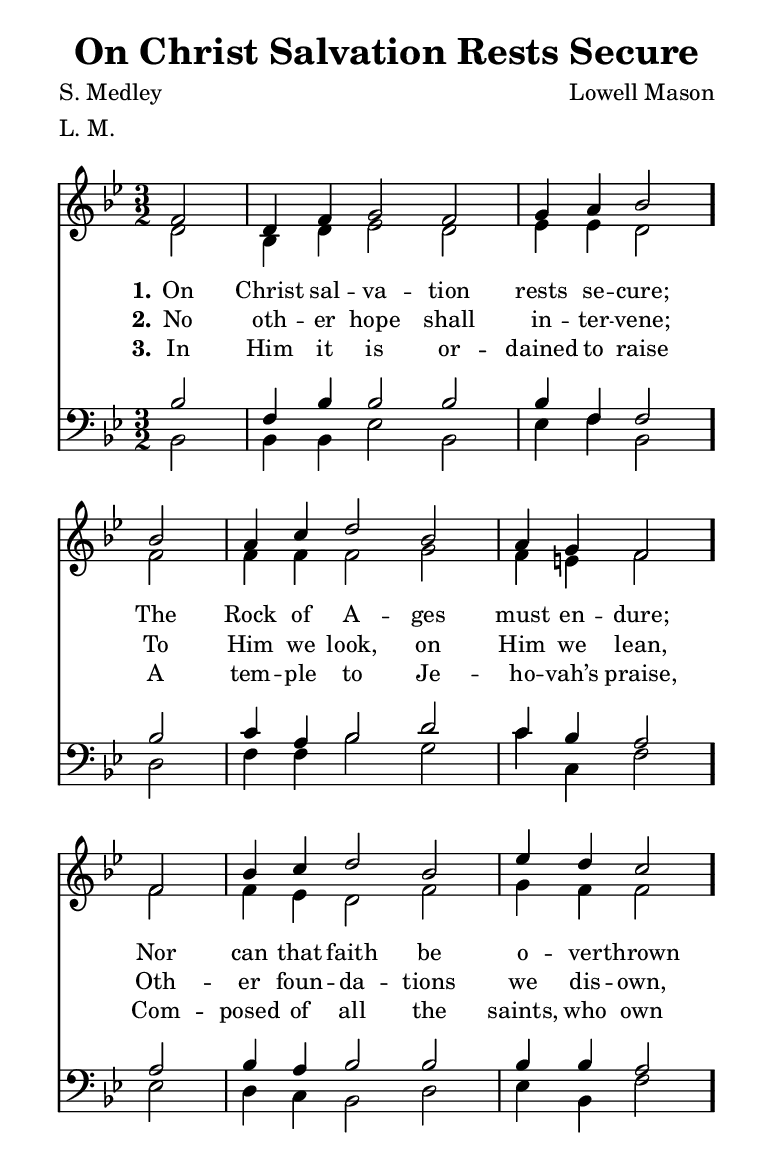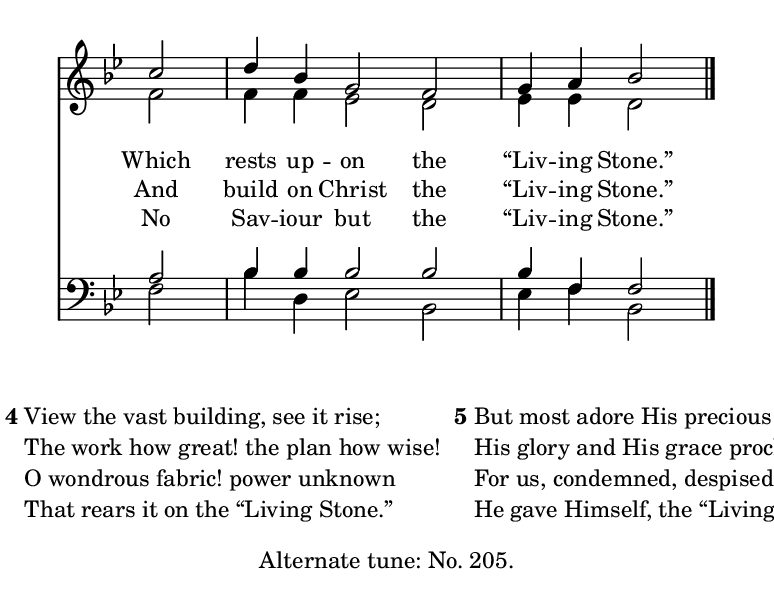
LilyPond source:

\include "common/global.ily"
\paper {
  \include "common/paper.ily"
  ragged-bottom = ##t
  ragged-last-bottom = ##t
  systems-per-page = ##f
  %page-count = ##f
}

\header{
  hymnnumber = "91"
  title = "On Christ Salvation Rests Secure"
  tunename = "Hebron"
  meter = "L. M."
  poet = "S. Medley"
  composer = "Lowell Mason"
  %copyright = ""
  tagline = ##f
}

% for fermata in MIDI
ta = { \tempo 2=60 }
tb = { \tempo 2=30 }

patternAA = { c2 | c4 c4 c2 c2 | c4 c4 c2 }

global = {
  \include "common/overrides.ily"
  \override Staff.TimeSignature.style = #'()
  \time 3/2
  \override Score.MetronomeMark.transparent = ##t % hide all fermata changes too
  \ta
  \key bes \major
  \partial 2
  \autoBeamOff
}

notesSoprano = {
\global
\relative c' {

  \changePitch \patternAA { f | d f g f | g a bes }
  \changePitch \patternAA { bes | a c d bes | a g f }
  \changePitch \patternAA { f | bes c d bes | ees d c }
  \changePitch \patternAA { c | d bes g f | g a bes }

  \bar "|."

}
}

notesAlto = {
\global
\relative e' {

  \changePitch \patternAA { d bes d ees d | ees ees d }
  \changePitch \patternAA { f | f f f g | f e f }
  \changePitch \patternAA { f | f ees d f | g f f }
  \changePitch \patternAA { f | f f ees d | ees ees d }

}
}

notesTenor = {
\global
\relative a {

  \changePitch \patternAA { bes | f bes bes bes | bes f f }
  \changePitch \patternAA { bes | c a bes d | c bes a }
  \changePitch \patternAA { a | bes a bes bes | bes bes a }
  \changePitch \patternAA { a | bes bes bes bes | bes f f }

}
}

notesBass = {
\global
\relative f, {

  \changePitch \patternAA { bes | bes bes ees bes | ees f bes, }
  \changePitch \patternAA { d | f f bes g | c c, f }
  \changePitch \patternAA { ees | d c bes d | ees bes f' }
  \changePitch \patternAA { f | bes d, ees bes | ees f bes, }

}
}

wordsA = \lyricmode {
\set stanza = "1."

On Christ sal -- va -- tion rests se -- cure; \bar "."
The Rock of A -- ges must en -- dure; \bar "." \break
Nor can that faith be o -- ver -- thrown \bar "."
Which rests up -- on the “Liv -- ing Stone.” \bar "." \break

}

wordsB = \lyricmode {
\set stanza = "2."

No oth -- er hope shall in -- ter -- vene;
To Him we look, on Him we lean,
Oth -- er foun -- da -- tions we dis -- own,
And build on Christ the “Liv -- ing Stone.”

}

wordsC = \lyricmode {
\set stanza = "3."

In Him it is or -- dained to raise
A tem -- ple to Je -- ho -- vah’s praise,
Com -- posed of all the saints, who own
No Sav -- iour but the “Liv -- ing Stone.”

}

wordsD = \markuplist {

\line { View the vast building, see it rise; }
\line { The work how great! the plan how wise! }
\line { O wondrous fabric! power unknown }
\line { That rears it on the “Living Stone.” }

}
wordsE = \markuplist {

\line { But most adore His precious name; }
\line { His glory and His grace proclaim; }
\line { For us, condemned, despised, undone; }
\line { He gave Himself, the “Living Stone.” }

}

\score {
  \context ChoirStaff <<
    \context Staff = upper <<
      \set ChoirStaff.systemStartDelimiter = #'SystemStartBar
      \context Voice  = sopranos { \voiceOne << \notesSoprano >> }
      \context Voice  = altos { \voiceTwo << \notesAlto >> }
      \context Lyrics = one   \lyricsto sopranos \wordsA
      \context Lyrics = two   \lyricsto sopranos \wordsB
      \context Lyrics = three \lyricsto sopranos \wordsC
    >>
    \context Staff = men <<
      \clef bass
      \context Voice  = tenors { \voiceOne << \notesTenor >> }
      \context Voice  = basses { \voiceTwo << \notesBass >> }
    >>
  >>
  \layout {
    \include "common/layout.ily"
  }
  \midi{
    \include "common/midi.ily"
  }
}

\noPageBreak

\markup { \fill-line {
  \hspace #0.1
  \line{ \bold 4 \column { \wordsD } }
  \hspace #0.1
  \line{ \bold 5 \column { \wordsE } }
  \hspace #0.1
} }

\noPageBreak

\markup { \vspace #2 \fill-line { \raise #2 \line { Alternate tune: No. 205. } } }

\version "2.18.0"  % necessary for upgrading to future LilyPond versions.

% vi:set et ts=2 sw=2 ai nocindent syntax=lilypond:
